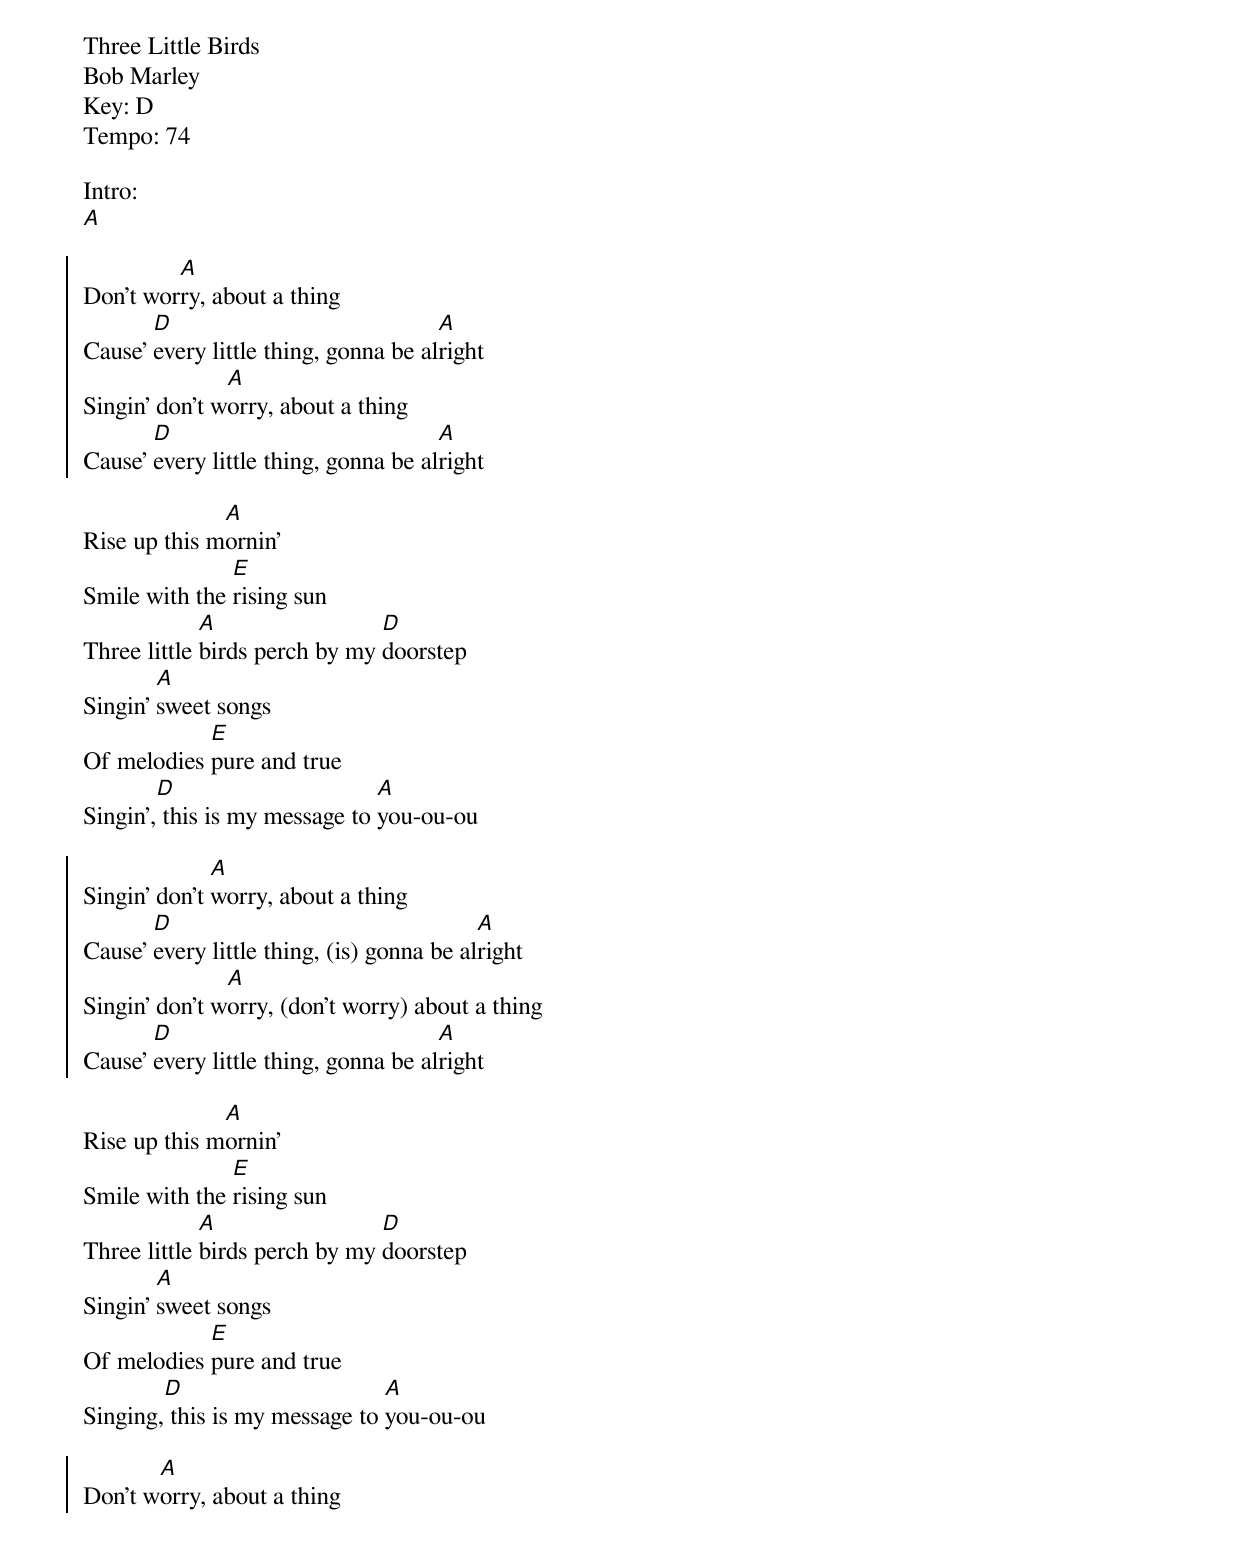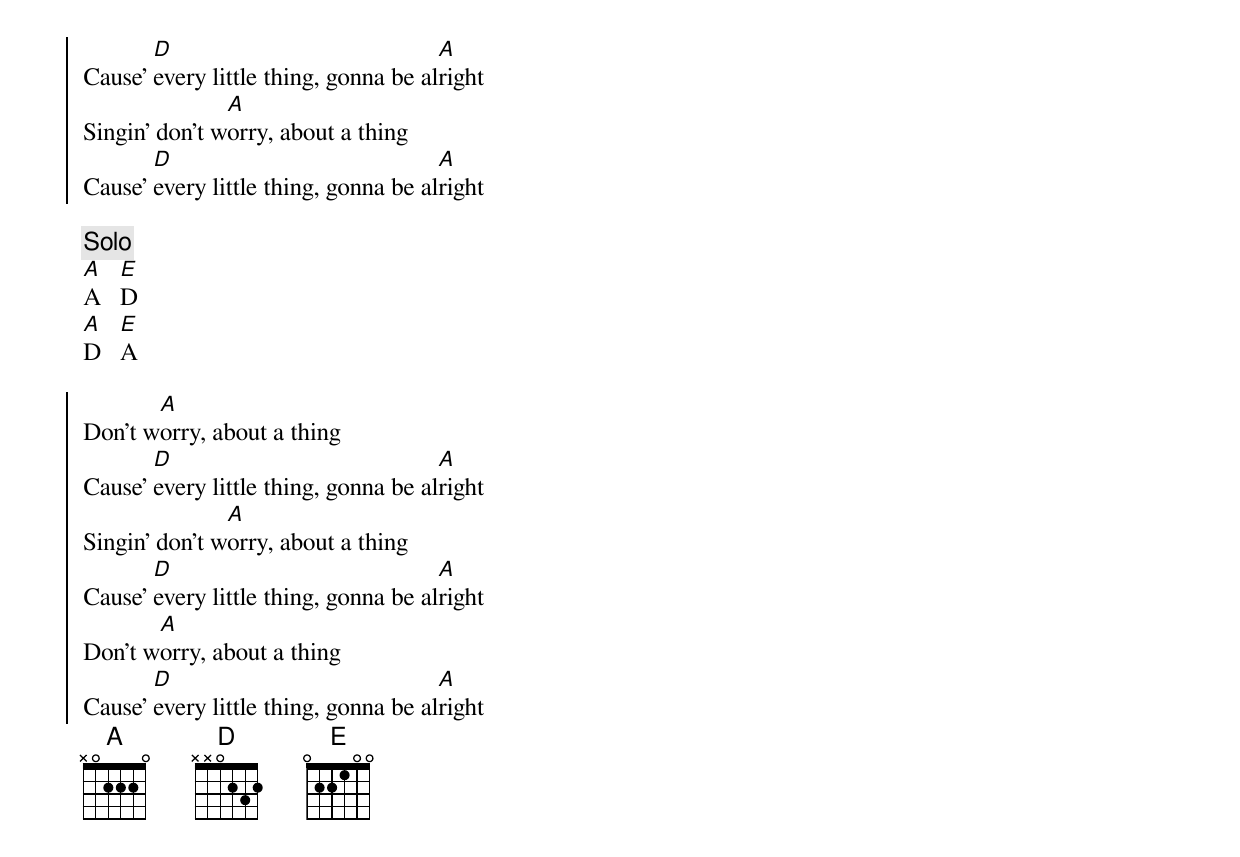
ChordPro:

Three Little Birds
Bob Marley
Key: D
Tempo: 74

Intro:
[A]

{start_of_chorus}
Don't wor[A]ry, about a thing
Cause' [D]every little thing, gonna be al[A]right
Singin' don't w[A]orry, about a thing
Cause' [D]every little thing, gonna be al[A]right
{end_of_chorus}

{start_of_verse}
Rise up this m[A]ornin'
Smile with the [E]rising sun
Three little [A]birds perch by my [D]doorstep
Singin' [A]sweet songs
Of melodies [E]pure and true
Singin',[D] this is my message to [A]you-ou-ou
{end_of_verse}

{start_of_chorus}
Singin' don't [A]worry, about a thing
Cause' [D]every little thing, (is) gonna be al[A]right
Singin' don't w[A]orry, (don't worry) about a thing
Cause' [D]every little thing, gonna be al[A]right
{end_of_chorus}

{start_of_verse}
Rise up this m[A]ornin'
Smile with the [E]rising sun
Three little [A]birds perch by my [D]doorstep
Singin' [A]sweet songs
Of melodies [E]pure and true
Singing,[D] this is my message to [A]you-ou-ou
{end_of_verse}

{start_of_chorus}
Don't w[A]orry, about a thing
Cause' [D]every little thing, gonna be al[A]right
Singin' don't w[A]orry, about a thing
Cause' [D]every little thing, gonna be al[A]right
{end_of_chorus}

{comment: Solo}
[A]A   [E]D
[A]D   [E]A

{start_of_chorus}
Don't w[A]orry, about a thing
Cause' [D]every little thing, gonna be al[A]right
Singin' don't w[A]orry, about a thing
Cause' [D]every little thing, gonna be al[A]right
Don't w[A]orry, about a thing
Cause' [D]every little thing, gonna be al[A]right
{end_of_chorus}
